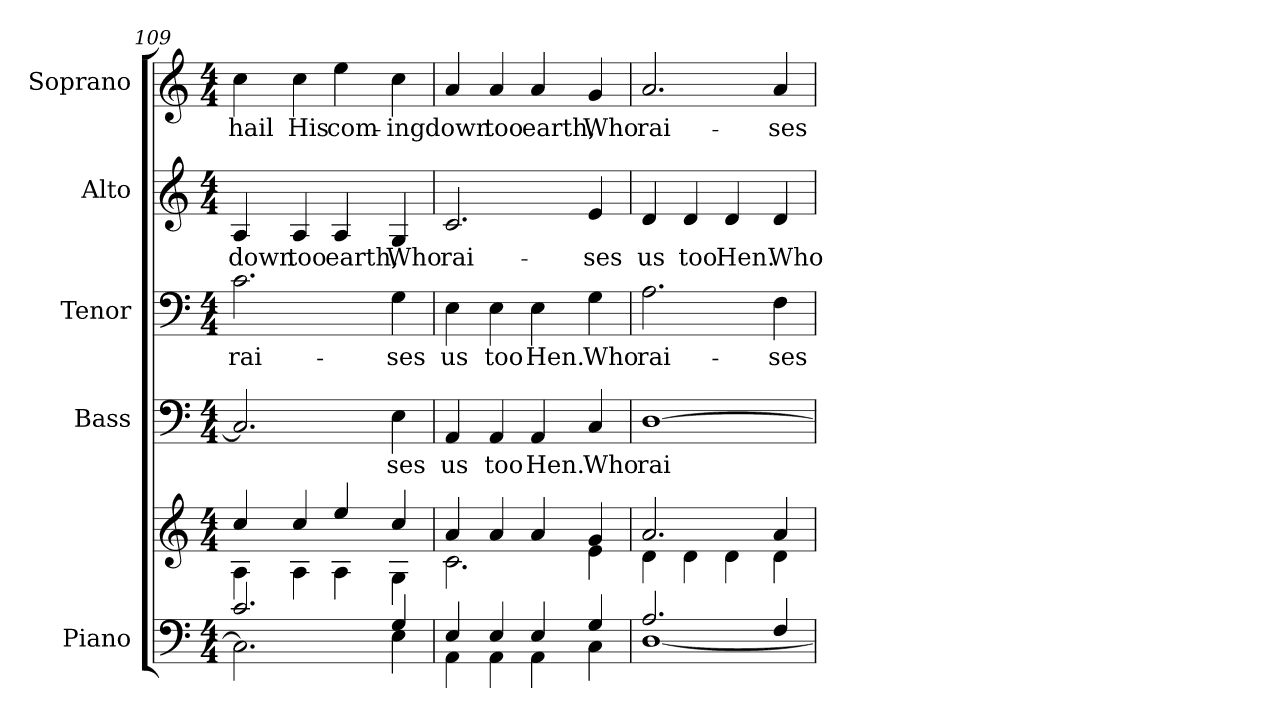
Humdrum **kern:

**kern	**kern	**kern	**text	**kern	**text	**kern	**text	**kern	**text
*part5	*part5	*part4	*part4	*part3	*part3	*part2	*part2	*part1	*part1
*staff6	*staff5	*staff4	*staff4	*staff3	*staff3	*staff2	*staff2	*staff1	*staff1
*I"Piano	*	*I"Bass	*	*I"Tenor	*	*I"Alto	*	*I"Soprano	*
*I'Pno.	*	*I'B.	*	*I'T.	*	*I'A.	*	*I'S.	*
!!LO:PB:g=z
*clefF4	*clefG2	*clefF4	*	*clefF4	*	*clefG2	*	*clefG2	*
*k[]	*k[]	*k[]	*	*k[]	*	*k[]	*	*k[]	*
*C:	*C:	*C:	*	*C:	*	*C:	*	*C:	*
*M4/4	*M4/4	*M4/4	*	*M4/4	*	*M4/4	*	*M4/4	*
=109	=109	=109	=109	=109	=109	=109	=109	=109	=109
*^	*^	*	*	*	*	*	*	*	*
!	!	!	!	!	!	!	!LO:LY:b:color=#000000	!	!	!	!
!	!	!	!	!	!	!	!	!	!LO:LY:b:color=#000000	!	!
!	!	!	!	!	!	!	!	!	!	!	!LO:LY:b:color=#000000
2.ci/	2.Ci\]	4cci/	4Ai\	2.Ci/]	.	2.ci\	rai-	4Ai/	down	4cci\	hail
!	!	!	!	!	!	!	!	!	!LO:LY:b:color=#000000	!	!
!	!	!	!	!	!	!	!	!	!	!	!LO:LY:b:color=#000000
.	.	4cci/	4Ai\	.	.	.	.	4Ai/	too	4cci\	His
!	!	!	!	!	!	!	!	!	!LO:LY:b:color=#000000	!	!
!	!	!	!	!	!	!	!	!	!	!	!LO:LY:b:color=#000000
.	.	4eei/	4Ai\	.	.	.	.	4Ai/	earth,	4eei\	com-
!	!	!	!	!	!LO:LY:b:color=#000000	!	!	!	!	!	!
!	!	!	!	!	!	!	!LO:LY:b:color=#000000	!	!	!	!
!	!	!	!	!	!	!	!	!	!LO:LY:b:color=#000000	!	!
!	!	!	!	!	!	!	!	!	!	!	!LO:LY:b:color=#000000
4Gi/	4Ei\	4cci/	4Gi\	4Ei\	-ses	4Gi\	-ses	4Gi/	Who	4cci\	-ing
=110	=110	=110	=110	=110	=110	=110	=110	=110	=110	=110	=110
!	!	!	!	!	!LO:LY:b:color=#000000	!	!	!	!	!	!
!	!	!	!	!	!	!	!LO:LY:b:color=#000000	!	!	!	!
!	!	!	!	!	!	!	!	!	!LO:LY:b:color=#000000	!	!
!	!	!	!	!	!	!	!	!	!	!	!LO:LY:b:color=#000000
4Ei/	4AAi\	4ai/	2.ci\	4AAi/	us	4Ei\	us	2.ci/	rai-	4ai/	down
!	!	!	!	!	!LO:LY:b:color=#000000	!	!	!	!	!	!
!	!	!	!	!	!	!	!LO:LY:b:color=#000000	!	!	!	!
!	!	!	!	!	!	!	!	!	!	!	!LO:LY:b:color=#000000
4Ei/	4AAi\	4ai/	.	4AAi/	too	4Ei\	too	.	.	4ai/	too
!	!	!	!	!	!LO:LY:b:color=#000000	!	!	!	!	!	!
!	!	!	!	!	!	!	!LO:LY:b:color=#000000	!	!	!	!
!	!	!	!	!	!	!	!	!	!	!	!LO:LY:b:color=#000000
4Ei/	4AAi\	4ai/	.	4AAi/	Hen.	4Ei\	Hen.	.	.	4ai/	earth,
!	!	!	!	!	!LO:LY:b:color=#000000	!	!	!	!	!	!
!	!	!	!	!	!	!	!LO:LY:b:color=#000000	!	!	!	!
!	!	!	!	!	!	!	!	!	!LO:LY:b:color=#000000	!	!
!	!	!	!	!	!	!	!	!	!	!	!LO:LY:b:color=#000000
4Gi/	4Ci\	4gi/	4ei\	4Ci/	Who	4Gi\	Who	4ei/	-ses	4gi/	Who
=111	=111	=111	=111	=111	=111	=111	=111	=111	=111	=111	=111
!	!	!	!	!	!LO:LY:b:color=#000000	!	!	!	!	!	!
!	!	!	!	!	!	!	!LO:LY:b:color=#000000	!	!	!	!
!	!	!	!	!	!	!	!	!	!LO:LY:b:color=#000000	!	!
!	!	!	!	!	!	!	!	!	!	!	!LO:LY:b:color=#000000
2.Ai/	[<1Di	2.ai/	4di\	[>1Di	rai-	2.Ai\	rai-	4di/	us	2.ai/	rai-
!	!	!	!	!	!	!	!	!	!LO:LY:b:color=#000000	!	!
.	.	.	4di\	.	.	.	.	4di/	too	.	.
!	!	!	!	!	!	!	!	!	!LO:LY:b:color=#000000	!	!
.	.	.	4di\	.	.	.	.	4di/	Hen.	.	.
!	!	!	!	!	!	!	!LO:LY:b:color=#000000	!	!	!	!
!	!	!	!	!	!	!	!	!	!LO:LY:b:color=#000000	!	!
!	!	!	!	!	!	!	!	!	!	!	!LO:LY:b:color=#000000
4Fi/	.	4ai/	4di\	.	.	4Fi\	-ses	4di/	Who	4ai/	-ses
*v	*v	*	*	*	*	*	*	*	*	*	*
*	*v	*v	*	*	*	*	*	*	*	*
=	=	=	=	=	=	=	=	=	=
*-	*-	*-	*-	*-	*-	*-	*-	*-	*-
